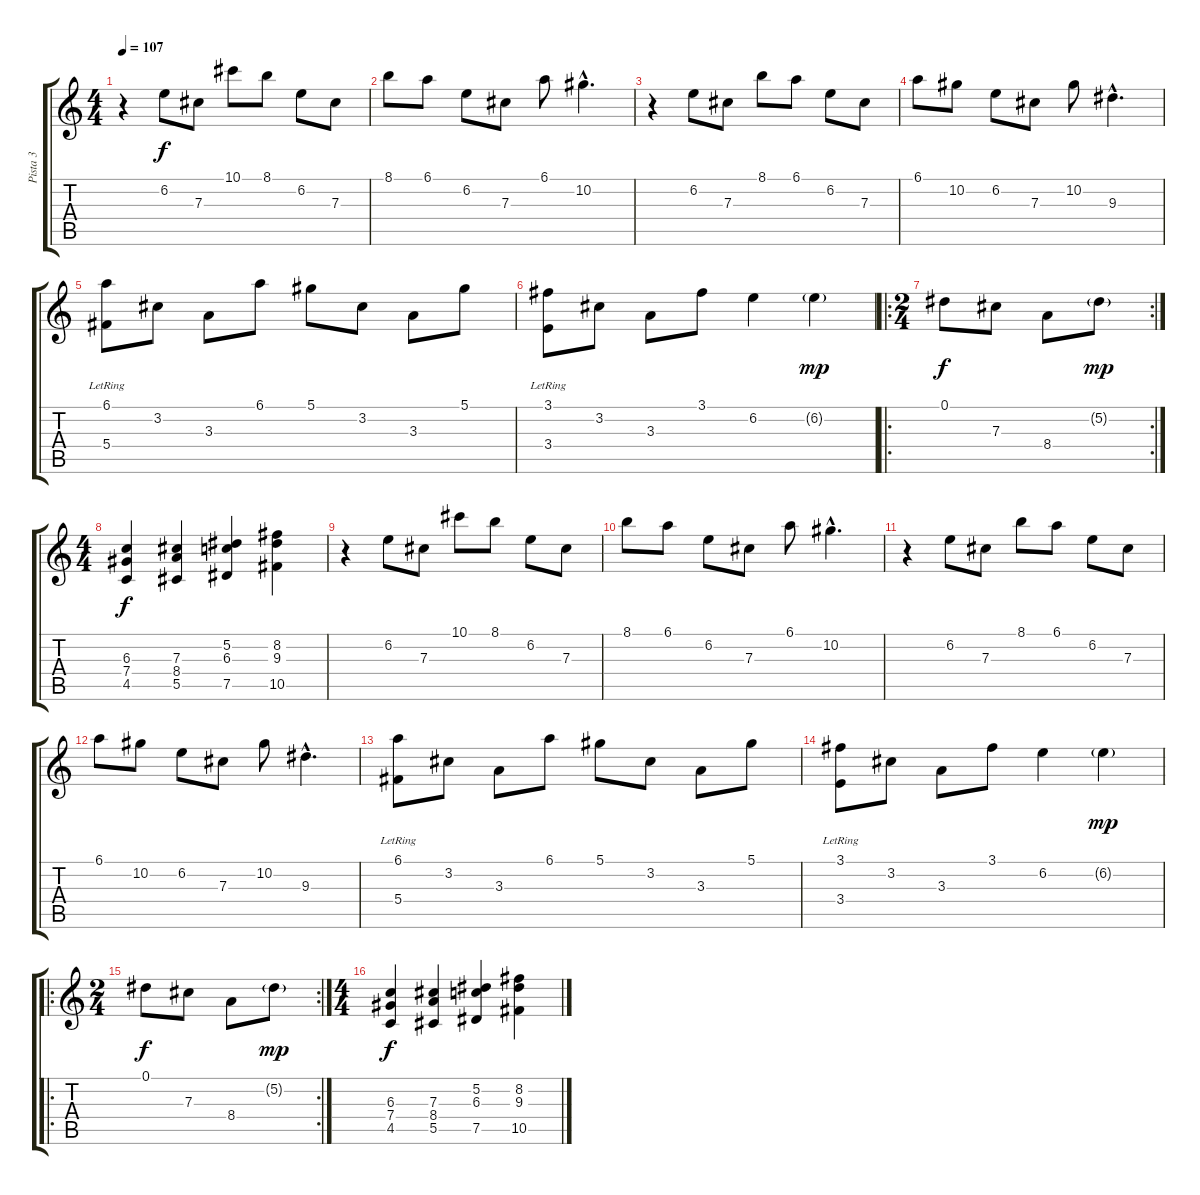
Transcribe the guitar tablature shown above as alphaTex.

\track ("Pista 3" "Pista 3") {instrument acousticguitarsteel}
\staff {score tabs}
\tuning (Eb4 Bb3 Gb3 Db3 Ab2 Eb2) {hide}
\ts (4 4)
\tempo 107
\clef g2
\ks c
r.4{dy f instrument acousticguitarsteel} 6.2.8 7.3.8 10.1.8 8.1.8 6.2.8 7.3.8 |
8.1.8 6.1.8 6.2.8 7.3.8 6.1.8 10.2{hac}.4{d} |
r.4 6.2.8 7.3.8 8.1.8 6.1.8 6.2.8 7.3.8 |
6.1.8 10.2.8 6.2.8 7.3.8 10.2.8 9.3{hac}.4{d} |
(6.1 5.4{lr}).8 3.2.8 3.3.8 6.1.8 5.1.8 3.2.8 3.3.8 5.1.8 |
(3.1 3.4{lr}).8 3.2.8 3.3.8 3.1.8 6.2.4 6.2{g}.4{dy mp} |
\ro
\rc 2
\ts (2 4)
0.1.8{dy f} 7.3.8 8.4.8 5.2{g}.8{dy mp} |
\ts (4 4)
(6.3 7.4 4.5).4{dy f} (7.3 8.4 5.5).4 (5.2 6.3 7.5).4 (8.2 9.3 10.5).4 |
r.4 6.2.8 7.3.8 10.1.8 8.1.8 6.2.8 7.3.8 |
8.1.8 6.1.8 6.2.8 7.3.8 6.1.8 10.2{hac}.4{d} |
r.4 6.2.8 7.3.8 8.1.8 6.1.8 6.2.8 7.3.8 |
6.1.8 10.2.8 6.2.8 7.3.8 10.2.8 9.3{hac}.4{d} |
(6.1 5.4{lr}).8 3.2.8 3.3.8 6.1.8 5.1.8 3.2.8 3.3.8 5.1.8 |
(3.1 3.4{lr}).8 3.2.8 3.3.8 3.1.8 6.2.4 6.2{g}.4{dy mp} |
\ro
\rc 2
\ts (2 4)
0.1.8{dy f} 7.3.8 8.4.8 5.2{g}.8{dy mp} |
\ts (4 4)
(6.3 7.4 4.5).4{dy f} (7.3 8.4 5.5).4 (5.2 6.3 7.5).4 (8.2 9.3 10.5{ss}).4
